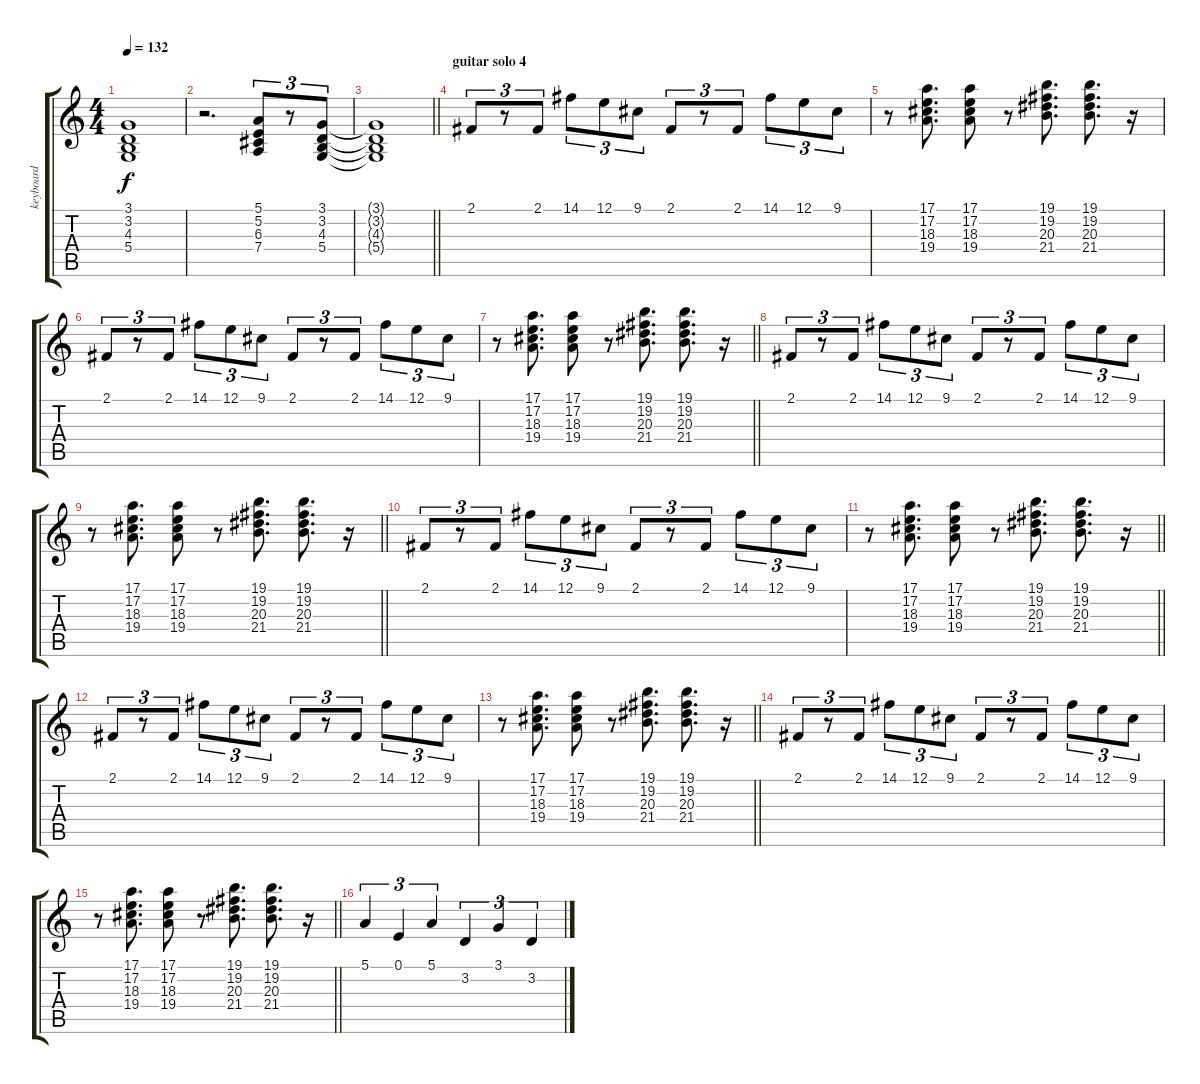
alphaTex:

\track ("keyboard" "keyboard") {instrument acousticgrandpiano}
\staff {score tabs}
\tuning (E4 B3 G3 D3 A2 E2) {hide}
\ts (4 4)
\tempo 132
\clef g2
\ks c
(3.1{t} 3.2{t} 4.3{t} 5.4{t}).1{dy f} |
r.2{d} (5.1 5.2 6.3 7.4).8{tu (3 2)} r.8{tu (3 2)} (3.1 3.2 4.3 5.4).8{tu (3 2)} |
\barLineRight lightlight
(3.1{t} 3.2{t} 4.3{t} 5.4{t}).1 |
\section ("" "guitar solo 4")
2.1.8{tu (3 2) instrument drawbarorgan} r.8{tu (3 2)} 2.1.8{tu (3 2)} 14.1.8{tu (3 2)} 12.1.8{tu (3 2)} 9.1.8{tu (3 2)} 2.1.8{tu (3 2)} r.8{tu (3 2)} 2.1.8{tu (3 2)} 14.1.8{tu (3 2)} 12.1.8{tu (3 2)} 9.1.8{tu (3 2)} |
r.8 (17.1 17.2 18.3 19.4).8{d} (17.1 17.2 18.3 19.4).8 r.8 (19.1 19.2 20.3 21.4).8{d} (19.1 19.2 20.3 21.4).8{d} r.16 |
2.1.8{tu (3 2)} r.8{tu (3 2)} 2.1.8{tu (3 2)} 14.1.8{tu (3 2)} 12.1.8{tu (3 2)} 9.1.8{tu (3 2)} 2.1.8{tu (3 2)} r.8{tu (3 2)} 2.1.8{tu (3 2)} 14.1.8{tu (3 2)} 12.1.8{tu (3 2)} 9.1.8{tu (3 2)} |
\barLineRight lightlight
r.8 (17.1 17.2 18.3 19.4).8{d} (17.1 17.2 18.3 19.4).8 r.8 (19.1 19.2 20.3 21.4).8{d} (19.1 19.2 20.3 21.4).8{d} r.16 |
2.1.8{tu (3 2)} r.8{tu (3 2)} 2.1.8{tu (3 2)} 14.1.8{tu (3 2)} 12.1.8{tu (3 2)} 9.1.8{tu (3 2)} 2.1.8{tu (3 2)} r.8{tu (3 2)} 2.1.8{tu (3 2)} 14.1.8{tu (3 2)} 12.1.8{tu (3 2)} 9.1.8{tu (3 2)} |
\barLineRight lightlight
r.8 (17.1 17.2 18.3 19.4).8{d} (17.1 17.2 18.3 19.4).8 r.8 (19.1 19.2 20.3 21.4).8{d} (19.1 19.2 20.3 21.4).8{d} r.16 |
2.1.8{tu (3 2)} r.8{tu (3 2)} 2.1.8{tu (3 2)} 14.1.8{tu (3 2)} 12.1.8{tu (3 2)} 9.1.8{tu (3 2)} 2.1.8{tu (3 2)} r.8{tu (3 2)} 2.1.8{tu (3 2)} 14.1.8{tu (3 2)} 12.1.8{tu (3 2)} 9.1.8{tu (3 2)} |
\barLineRight lightlight
r.8 (17.1 17.2 18.3 19.4).8{d} (17.1 17.2 18.3 19.4).8 r.8 (19.1 19.2 20.3 21.4).8{d} (19.1 19.2 20.3 21.4).8{d} r.16 |
2.1.8{tu (3 2)} r.8{tu (3 2)} 2.1.8{tu (3 2)} 14.1.8{tu (3 2)} 12.1.8{tu (3 2)} 9.1.8{tu (3 2)} 2.1.8{tu (3 2)} r.8{tu (3 2)} 2.1.8{tu (3 2)} 14.1.8{tu (3 2)} 12.1.8{tu (3 2)} 9.1.8{tu (3 2)} |
\barLineRight lightlight
r.8 (17.1 17.2 18.3 19.4).8{d} (17.1 17.2 18.3 19.4).8 r.8 (19.1 19.2 20.3 21.4).8{d} (19.1 19.2 20.3 21.4).8{d} r.16 |
2.1.8{tu (3 2)} r.8{tu (3 2)} 2.1.8{tu (3 2)} 14.1.8{tu (3 2)} 12.1.8{tu (3 2)} 9.1.8{tu (3 2)} 2.1.8{tu (3 2)} r.8{tu (3 2)} 2.1.8{tu (3 2)} 14.1.8{tu (3 2)} 12.1.8{tu (3 2)} 9.1.8{tu (3 2)} |
\barLineRight lightlight
r.8 (17.1 17.2 18.3 19.4).8{d} (17.1 17.2 18.3 19.4).8 r.8 (19.1 19.2 20.3 21.4).8{d} (19.1 19.2 20.3 21.4).8{d} r.16 |
5.1.4{tu (3 2)} 0.1.4{tu (3 2)} 5.1.4{tu (3 2)} 3.2.4{tu (3 2)} 3.1.4{tu (3 2)} 3.2.4{tu (3 2)}
